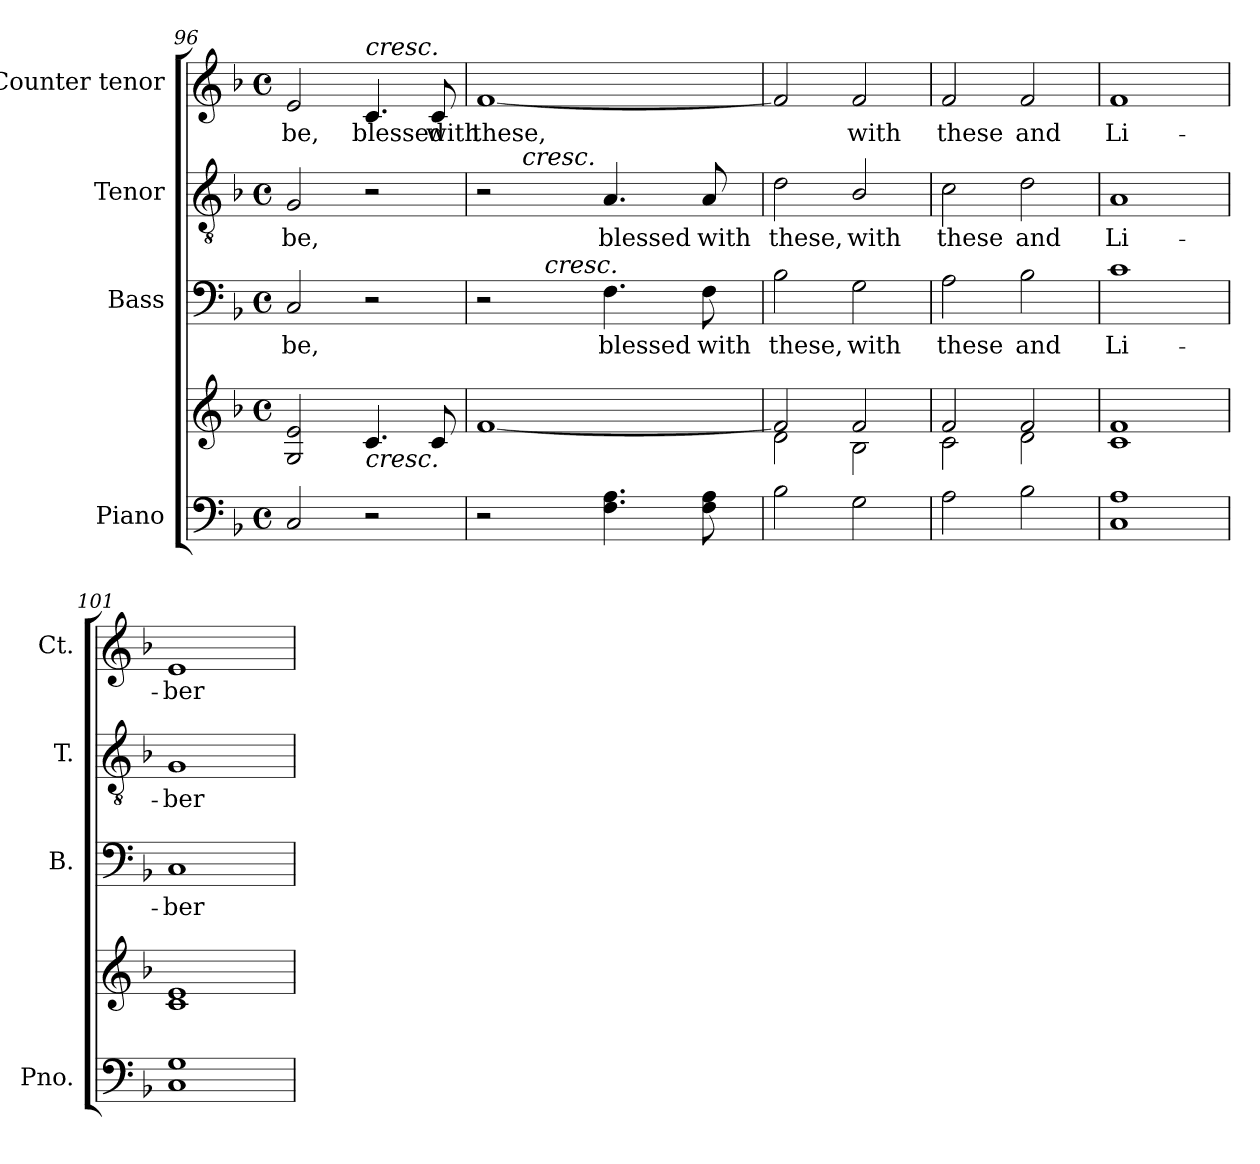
**kern	**kern	**kern	**text	**kern	**text	**kern	**text
*part4	*part4	*part3	*part3	*part2	*part2	*part1	*part1
*staff5	*staff4	*staff3	*staff3	*staff2	*staff2	*staff1	*staff1
*I"Piano	*	*I"Bass	*	*I"Tenor	*	*I"Counter tenor	*
*I'Pno.	*	*I'B.	*	*I'T.	*	*I'Ct.	*
*clefF4	*clefG2	*clefF4	*	*clefGv2	*	*clefG2	*
*	*	*	*	*ITrd7c12	*	*	*
*k[b-]	*k[b-]	*k[b-]	*	*k[b-]	*	*k[b-]	*
*F:	*F:	*F:	*	*F:	*	*F:	*
*M4/4	*M4/4	*M4/4	*	*M4/4	*	*M4/4	*
*met(c)	*met(c)	*met(c)	*	*met(c)	*	*met(c)	*
=96	=96	=96	=96	=96	=96	=96	=96
!	!	!	!LO:LY:b:color=#000000	!	!	!	!
!	!	!	!	!	!LO:LY:b:color=#000000	!	!
!	!	!	!	!	!	!	!LO:LY:b:color=#000000
2Ci/	2Gi/ 2ei	2Ci/	be,	2GGi/	be,	2ei/	be,
!	!	!	!	!	!	!LO:TX:a:i:t=cresc.	!
!	!LO:TX:b:i:t=cresc.	!	!	!	!	!	!
!	!	!	!	!	!	!	!LO:LY:b:color=#000000
2r	4.ci/	2r	.	2r	.	4.ci/	blessed
!	!	!	!	!	!	!	!LO:LY:b:color=#000000
.	8ci/	.	.	.	.	8ci/	with
=97	=97	=97	=97	=97	=97	=97	=97
!	!	!	!	!	!	!	!LO:LY:b:color=#000000
*	*	*^	*	*^	*	*	*
2r	[1fi	2r	8ryy	.	2r	8ryy	.	[1fi	these,
.	.	.	16ryy	.	.	64ryy	.	.	.
.	.	.	.	.	.	1024ryy	.	.	.
!	!	!	!	!	!	!LO:TX:a:i:t=cresc.	!	!	!
.	.	.	.	.	.	2ryy	.	.	.
.	.	.	256ryy	.	.	.	.	.	.
!	!	!	!LO:TX:a:i:t=cresc.	!	!	!	!	!	!
.	.	.	2ryy	.	.	.	.	.	.
!	!	!	!	!LO:LY:b:color=#000000	!	!	!	!	!
!	!	!	!	!	!	!	!LO:LY:b:color=#000000	!	!
4.Fi\ 4.Ai	.	4.Fi\	.	blessed	4.AAi/	.	blessed	.	.
.	.	.	.	.	.	4ryy	.	.	.
.	.	.	4ryy	.	.	.	.	.	.
!	!	!	!	!LO:LY:b:color=#000000	!	!	!	!	!
!	!	!	!	!	!	!	!LO:LY:b:color=#000000	!	!
8Fi\ 8Ai	.	8Fi\	.	with	8AAi/	.	with	.	.
.	.	.	.	.	.	16ryy	.	.	.
.	.	.	32...ryy	.	.	.	.	.	.
.	.	.	.	.	.	32ryy	.	.	.
.	.	.	.	.	.	128...ryy	.	.	.
*	*	*v	*v	*	*	*	*	*	*
*	*	*	*	*v	*v	*	*	*
!!LO:LB:g=z
=98	=98	=98	=98	=98	=98	=98	=98
*	*^	*	*	*	*	*	*
*	*	*	*^	*	*^	*	*	*
!	!	!	!	!	!LO:LY:b:color=#000000	!	!	!	!	!
*	*	*	*v	*v	*	*	*	*	*	*
*	*	*	*	*	*v	*v	*	*	*
*	*	*	*^	*	*^	*	*	*
!	!	!	!	!	!	!	!	!LO:LY:b:color=#000000	!	!
*	*	*	*v	*v	*	*	*	*	*	*
*	*	*	*	*	*v	*v	*	*	*
2B-i\	2fi/]	2di\	2B-i\	these,	2Di\	these,	2fi/]	.
!	!	!	!	!LO:LY:b:color=#000000	!	!	!	!
!	!	!	!	!	!	!LO:LY:b:color=#000000	!	!
!	!	!	!	!	!	!	!	!LO:LY:b:color=#000000
2Gi\	2fi/	2B-i\	2Gi\	with	2BB-i/	with	2fi/	with
=99	=99	=99	=99	=99	=99	=99	=99	=99
!	!	!	!	!LO:LY:b:color=#000000	!	!	!	!
!	!	!	!	!	!	!LO:LY:b:color=#000000	!	!
!	!	!	!	!	!	!	!	!LO:LY:b:color=#000000
2Ai\	2fi/	2ci\	2Ai\	these	2Ci\	these	2fi/	these
!	!	!	!	!LO:LY:b:color=#000000	!	!	!	!
!	!	!	!	!	!	!LO:LY:b:color=#000000	!	!
!	!	!	!	!	!	!	!	!LO:LY:b:color=#000000
2B-i\	2fi/	2di\	2B-i\	and	2Di\	and	2fi/	and
*	*v	*v	*	*	*	*	*	*
=100	=100	=100	=100	=100	=100	=100	=100
*	*^	*	*	*	*	*	*
!	!	!	!	!LO:LY:b:color=#000000	!	!	!	!
*	*v	*v	*	*	*	*	*	*
*	*^	*	*	*	*	*	*
!	!	!	!	!	!	!LO:LY:b:color=#000000	!	!
*	*v	*v	*	*	*	*	*	*
*	*^	*	*	*	*	*	*
!	!	!	!	!	!	!	!	!LO:LY:b:color=#000000
*	*v	*v	*	*	*	*	*	*
1Ci 1Ai	1ci 1fi	1ci	Li-	1AAi	Li-	1fi	Li-
=101	=101	=101	=101	=101	=101	=101	=101
!	!	!	!LO:LY:b:color=#000000	!	!	!	!
!	!	!	!	!	!LO:LY:b:color=#000000	!	!
!	!	!	!	!	!	!	!LO:LY:b:color=#000000
1Ci 1Gi	1ci 1ei	1Ci	-ber-	1GGi	-ber-	1ei	-ber-
=	=	=	=	=	=	=	=
*-	*-	*-	*-	*-	*-	*-	*-
